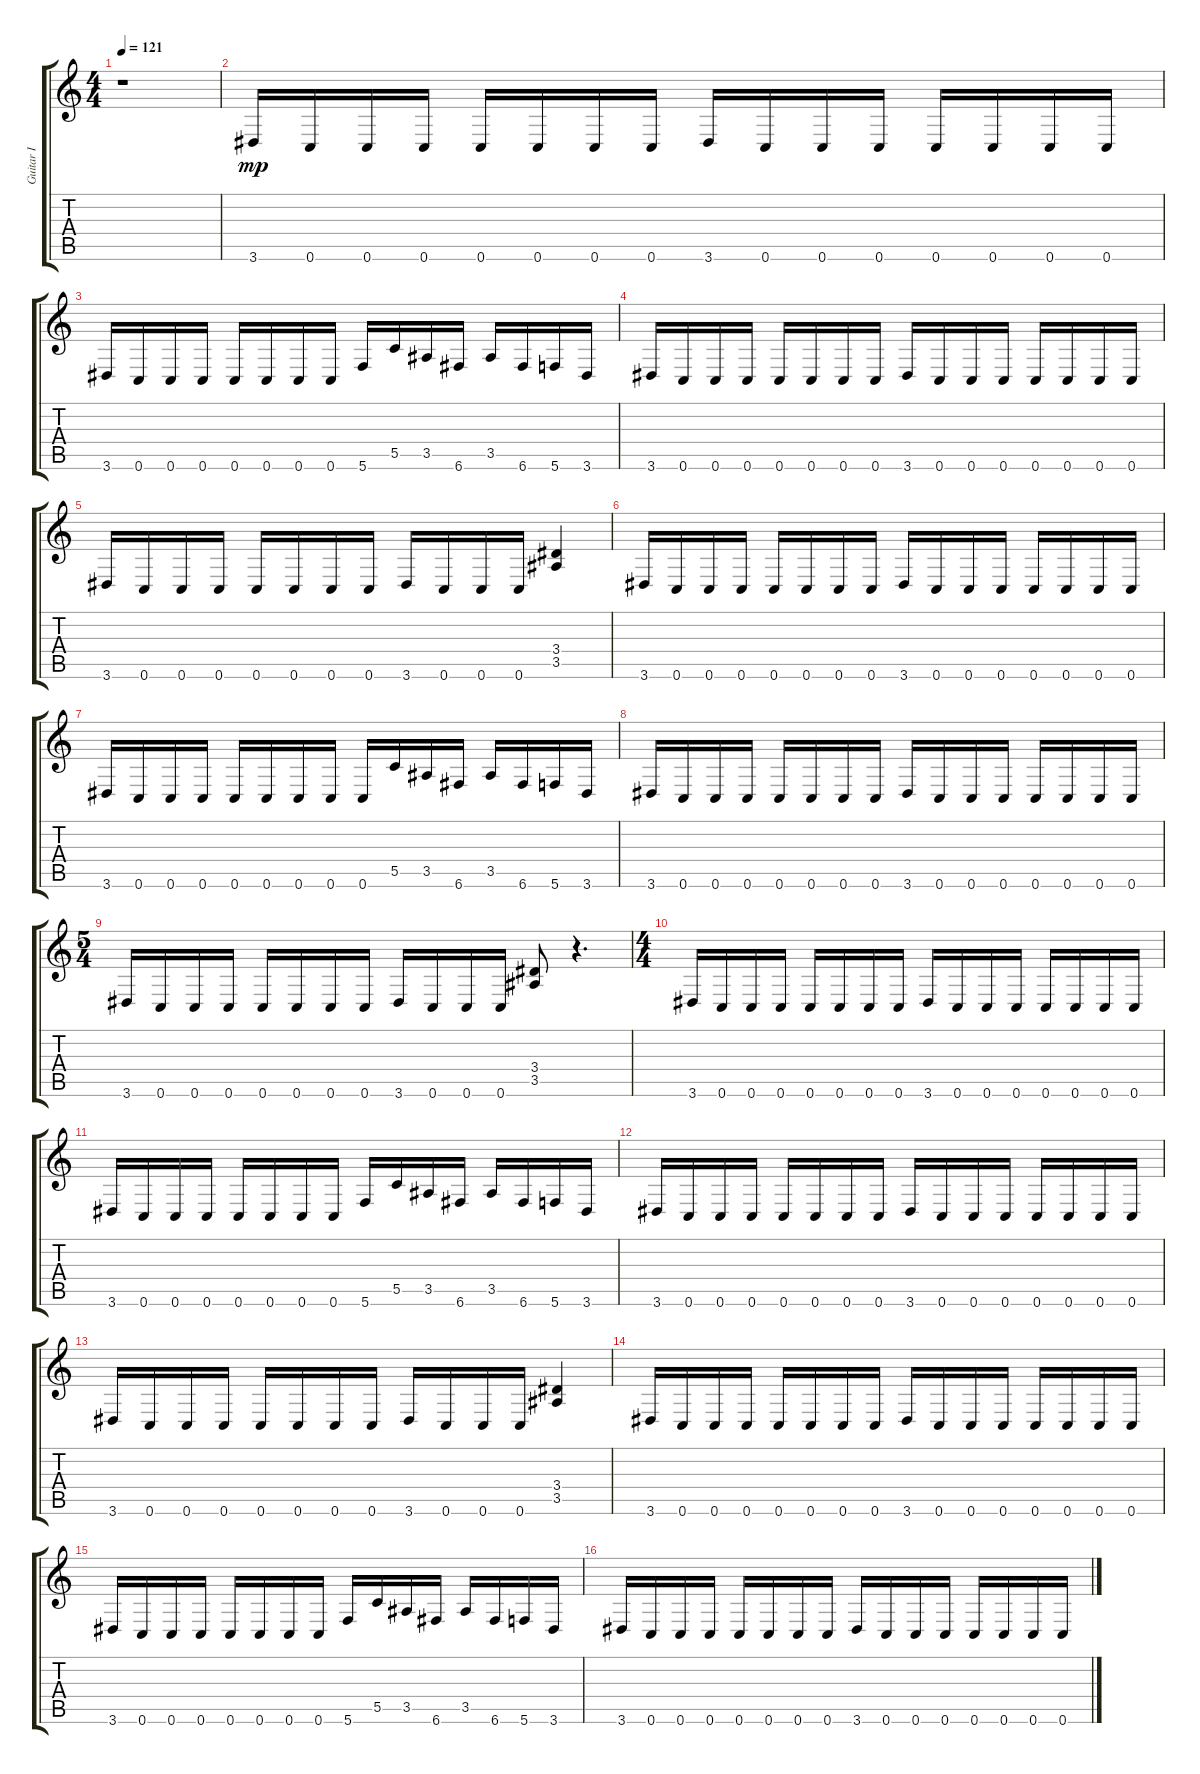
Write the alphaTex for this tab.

\track ("Guitar I" "Guitar I") {instrument distortionguitar}
\staff {score tabs}
\tuning (D4 A3 F3 C3 G2 C2) {hide}
\ts (4 4)
\tempo 121
\clef g2
\ks c
r.1{dy mp instrument distortionguitar} |
3.6.16 0.6.16 0.6.16 0.6.16 0.6.16 0.6.16 0.6.16 0.6.16 3.6.16 0.6.16 0.6.16 0.6.16 0.6.16 0.6.16 0.6.16 0.6.16 |
3.6.16 0.6.16 0.6.16 0.6.16 0.6.16 0.6.16 0.6.16 0.6.16 5.6.16 5.5.16 3.5.16 6.6.16 3.5.16 6.6.16 5.6.16 3.6.16 |
3.6.16 0.6.16 0.6.16 0.6.16 0.6.16 0.6.16 0.6.16 0.6.16 3.6.16 0.6.16 0.6.16 0.6.16 0.6.16 0.6.16 0.6.16 0.6.16 |
3.6.16 0.6.16 0.6.16 0.6.16 0.6.16 0.6.16 0.6.16 0.6.16 3.6.16 0.6.16 0.6.16 0.6.16 (3.4 3.5).4 |
3.6.16 0.6.16 0.6.16 0.6.16 0.6.16 0.6.16 0.6.16 0.6.16 3.6.16 0.6.16 0.6.16 0.6.16 0.6.16 0.6.16 0.6.16 0.6.16 |
3.6.16 0.6.16 0.6.16 0.6.16 0.6.16 0.6.16 0.6.16 0.6.16 0.6.16 5.5.16 3.5.16 6.6.16 3.5.16 6.6.16 5.6.16 3.6.16 |
3.6.16 0.6.16 0.6.16 0.6.16 0.6.16 0.6.16 0.6.16 0.6.16 3.6.16 0.6.16 0.6.16 0.6.16 0.6.16 0.6.16 0.6.16 0.6.16 |
\ts (5 4)
3.6.16 0.6.16 0.6.16 0.6.16 0.6.16 0.6.16 0.6.16 0.6.16 3.6.16 0.6.16 0.6.16 0.6.16 (3.4 3.5).8 r.4{d} |
\ts (4 4)
3.6.16 0.6.16 0.6.16 0.6.16 0.6.16 0.6.16 0.6.16 0.6.16 3.6.16 0.6.16 0.6.16 0.6.16 0.6.16 0.6.16 0.6.16 0.6.16 |
3.6.16 0.6.16 0.6.16 0.6.16 0.6.16 0.6.16 0.6.16 0.6.16 5.6.16 5.5.16 3.5.16 6.6.16 3.5.16 6.6.16 5.6.16 3.6.16 |
3.6.16 0.6.16 0.6.16 0.6.16 0.6.16 0.6.16 0.6.16 0.6.16 3.6.16 0.6.16 0.6.16 0.6.16 0.6.16 0.6.16 0.6.16 0.6.16 |
3.6.16 0.6.16 0.6.16 0.6.16 0.6.16 0.6.16 0.6.16 0.6.16 3.6.16 0.6.16 0.6.16 0.6.16 (3.4 3.5).4 |
3.6.16 0.6.16 0.6.16 0.6.16 0.6.16 0.6.16 0.6.16 0.6.16 3.6.16 0.6.16 0.6.16 0.6.16 0.6.16 0.6.16 0.6.16 0.6.16 |
3.6.16 0.6.16 0.6.16 0.6.16 0.6.16 0.6.16 0.6.16 0.6.16 5.6.16 5.5.16 3.5.16 6.6.16 3.5.16 6.6.16 5.6.16 3.6.16 |
3.6.16 0.6.16 0.6.16 0.6.16 0.6.16 0.6.16 0.6.16 0.6.16 3.6.16 0.6.16 0.6.16 0.6.16 0.6.16 0.6.16 0.6.16 0.6.16
